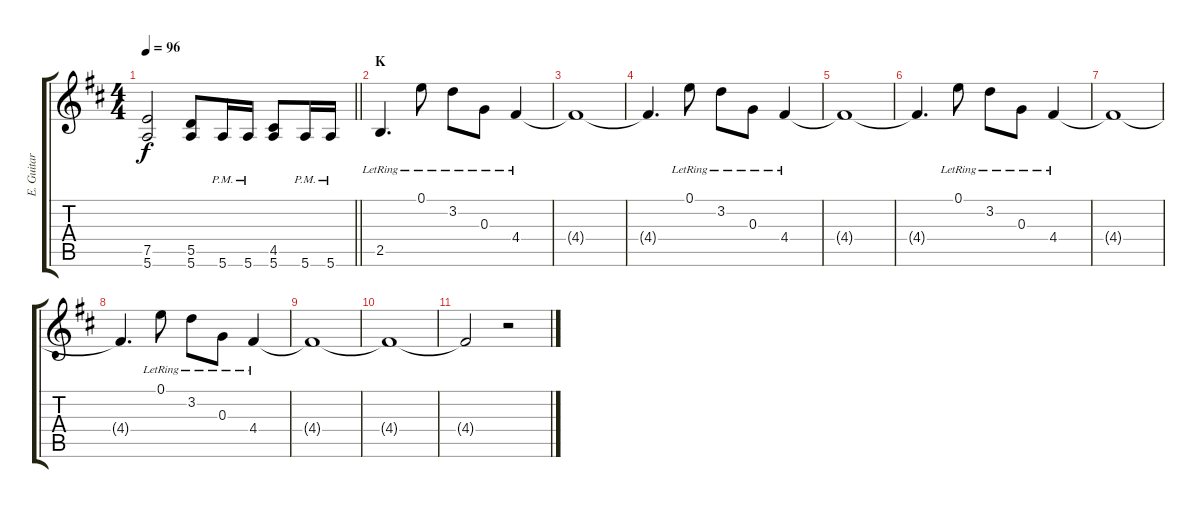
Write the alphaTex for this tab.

\track ("E. Guitar III (Right Channel)" "E. Guitar ") {instrument electricguitarclean}
\staff {score tabs}
\tuning (E4 B3 G3 D3 A2 E2) {hide}
\ts (4 4)
\tempo 96
\clef g2
\barLineRight lightlight
\ks d
(7.5 5.6).2{dy f} (5.5 5.6).8 5.6{pm}.16 5.6{pm}.16 (4.5 5.6).8 5.6{pm}.16 5.6{pm}.16 |
\section ("" "K")
2.5{lr}.4{d} 0.1{lr}.8 3.2{lr}.8 0.3{lr}.8 4.4{lr}.4 |
4.4{t}.1 |
4.4{t}.4{d} 0.1{lr}.8 3.2{lr}.8 0.3{lr}.8 4.4{lr}.4 |
4.4{t}.1 |
4.4{t}.4{d} 0.1{lr}.8 3.2{lr}.8 0.3{lr}.8 4.4{lr}.4 |
4.4{t}.1 |
4.4{t}.4{d} 0.1{lr}.8 3.2{lr}.8 0.3{lr}.8 4.4{lr}.4 |
4.4{t}.1 |
4.4{t}.1 |
4.4{t}.2 r.2
